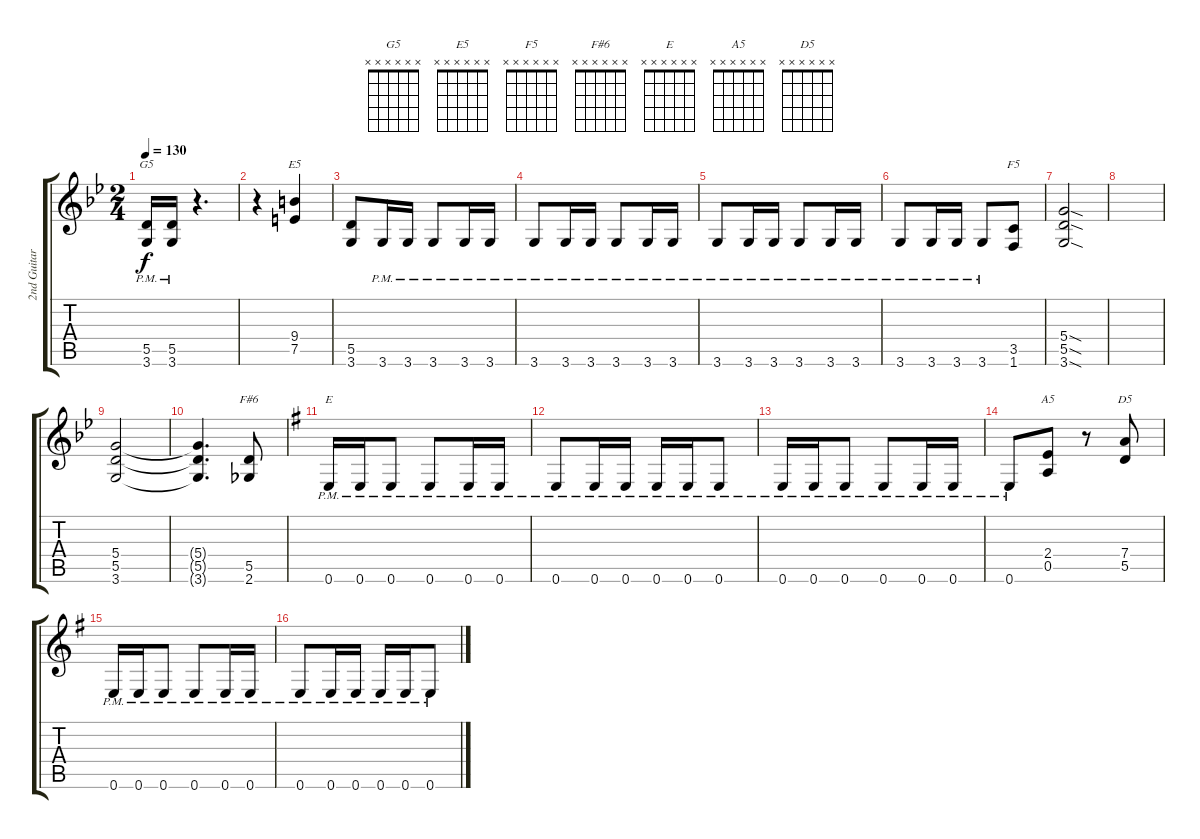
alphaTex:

\track ("2nd Guitar" "2nd Guitar") {instrument distortionguitar}
\staff {score tabs}
\tuning (E4 B3 G3 D3 A2 E2) {hide}
\chord ("G5" x x x x x x)
\chord ("E5" x x x x x x)
\chord ("F5" x x x x x x)
\chord ("F#6" x x x x x x)
\chord ("E" x x x x x x)
\chord ("A5" x x x x x x)
\chord ("D5" x x x x x x)
\ts (2 4)
\tempo 130
\clef g2
\ks gminor
(5.5{pm} 3.6{pm}).16{ch "G5" dy f} (5.5{pm} 3.6{pm}).16 r.4{d} |
r.4 (9.4 7.5).4{ch "E5"} |
(5.5 3.6).8 3.6{pm}.16 3.6{pm}.16 3.6{pm}.8 3.6{pm}.16 3.6{pm}.16 |
3.6{pm}.8 3.6{pm}.16 3.6{pm}.16 3.6{pm}.8 3.6{pm}.16 3.6{pm}.16 |
3.6{pm}.8 3.6{pm}.16 3.6{pm}.16 3.6{pm}.8 3.6{pm}.16 3.6{pm}.16 |
3.6{pm}.8 3.6{pm}.16 3.6{pm}.16 3.6{pm}.8 (3.5 1.6).8{ch "F5"} |
(5.4{sod} 5.5{sod} 3.6{sod}).2 |
|
(5.4 5.5 3.6).2 |
(5.4{t} 5.5{t} 3.6{t}).4{d} (5.5 2.6).8{ch "F#6"} |
\ks eminor
0.6{pm}.16{ch "E"} 0.6{pm}.16 0.6{pm}.8 0.6{pm}.8 0.6{pm}.16 0.6{pm}.16 |
0.6{pm}.8 0.6{pm}.16 0.6{pm}.16 0.6{pm}.16 0.6{pm}.16 0.6{pm}.8 |
0.6{pm}.16 0.6{pm}.16 0.6{pm}.8 0.6{pm}.8 0.6{pm}.16 0.6{pm}.16 |
0.6{pm}.8 (2.4 0.5).8{ch "A5"} r.8 (7.4 5.5).8{ch "D5"} |
0.6{pm}.16 0.6{pm}.16 0.6{pm}.8 0.6{pm}.8 0.6{pm}.16 0.6{pm}.16 |
0.6{pm}.8 0.6{pm}.16 0.6{pm}.16 0.6{pm}.16 0.6{pm}.16 0.6{pm}.8
